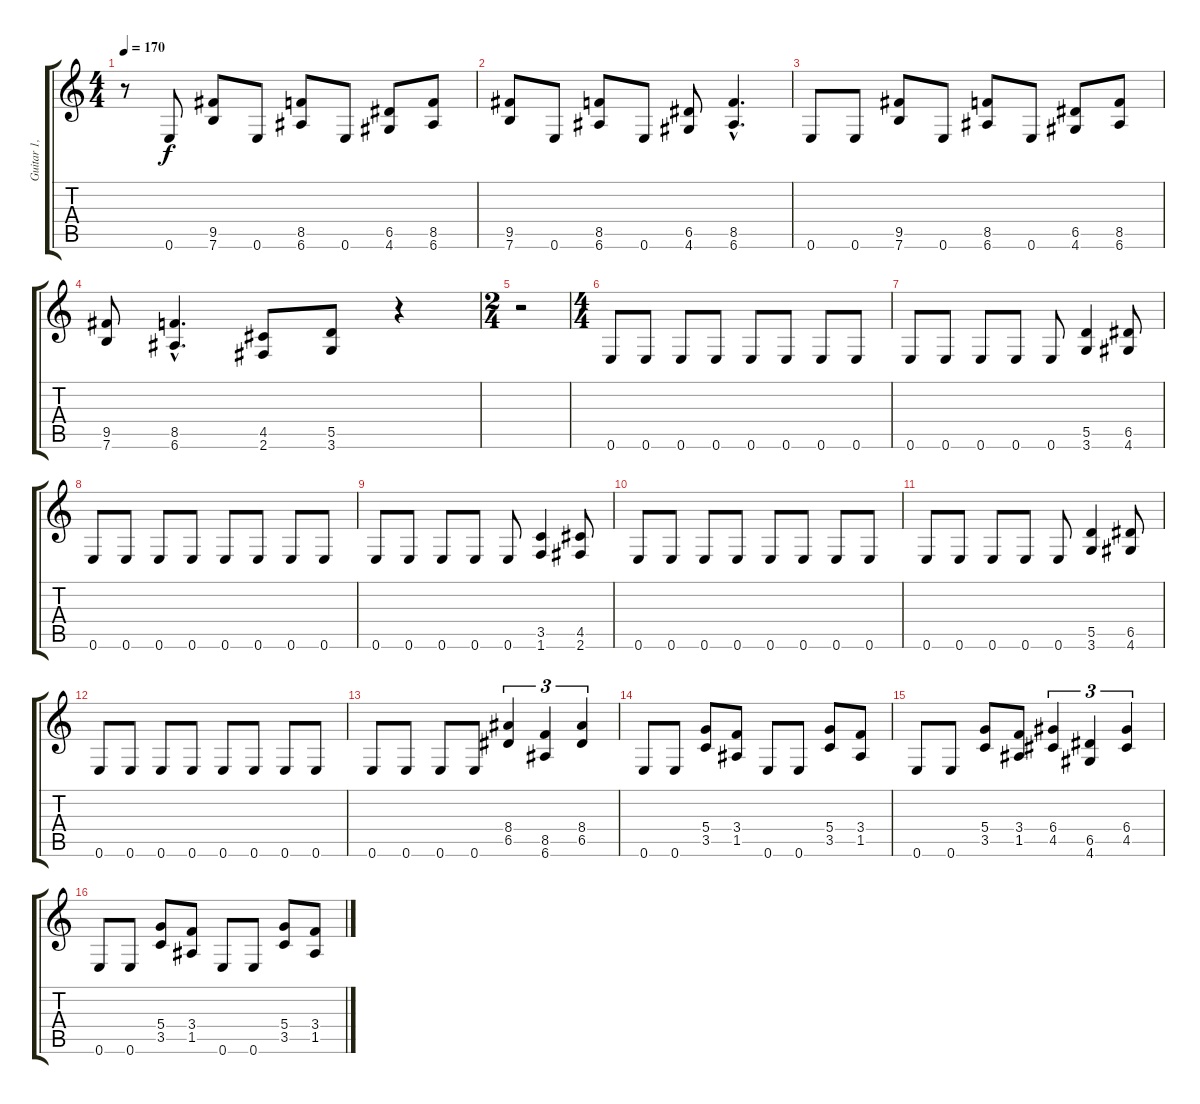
\track ("Guitar 1, Dime" "Guitar 1, ") {instrument distortionguitar}
\staff {score tabs}
\tuning (E4 B3 G3 D3 A2 E2) {hide}
\ts (4 4)
\tempo 170
\clef g2
\ks c
r.8{dy f} 0.6.8 (9.5 7.6).8 0.6.8 (8.5 6.6).8 0.6.8 (6.5 4.6).8 (8.5 6.6).8 |
(9.5 7.6).8 0.6.8 (8.5 6.6).8 0.6.8 (6.5 4.6).8 (8.5{hac} 6.6{hac}).4{d} |
0.6.8 0.6.8 (9.5 7.6).8 0.6.8 (8.5 6.6).8 0.6.8 (6.5 4.6).8 (8.5 6.6).8 |
(9.5 7.6).8 (8.5{hac} 6.6{hac}).4{d} (4.5 2.6).8 (5.5 3.6).8 r.4 |
\ts (2 4)
r.2 |
\ts (4 4)
0.6.8 0.6.8 0.6.8 0.6.8 0.6.8 0.6.8 0.6.8 0.6.8 |
0.6.8 0.6.8 0.6.8 0.6.8 0.6.8 (5.5 3.6).4 (6.5 4.6).8 |
0.6.8 0.6.8 0.6.8 0.6.8 0.6.8 0.6.8 0.6.8 0.6.8 |
0.6.8 0.6.8 0.6.8 0.6.8 0.6.8 (3.5 1.6).4 (4.5 2.6).8 |
0.6.8 0.6.8 0.6.8 0.6.8 0.6.8 0.6.8 0.6.8 0.6.8 |
0.6.8 0.6.8 0.6.8 0.6.8 0.6.8 (5.5 3.6).4 (6.5 4.6).8 |
0.6.8 0.6.8 0.6.8 0.6.8 0.6.8 0.6.8 0.6.8 0.6.8 |
0.6.8 0.6.8 0.6.8 0.6.8 (8.4 6.5).4{tu (3 2)} (8.5 6.6).4{tu (3 2)} (8.4 6.5).4{tu (3 2)} |
0.6.8 0.6.8 (5.4 3.5).8 (3.4 1.5).8 0.6.8 0.6.8 (5.4 3.5).8 (3.4 1.5).8 |
0.6.8 0.6.8 (5.4 3.5).8 (3.4 1.5).8 (6.4 4.5).4{tu (3 2)} (6.5 4.6).4{tu (3 2)} (6.4 4.5).4{tu (3 2)} |
0.6.8 0.6.8 (5.4 3.5).8 (3.4 1.5).8 0.6.8 0.6.8 (5.4 3.5).8 (3.4 1.5).8
